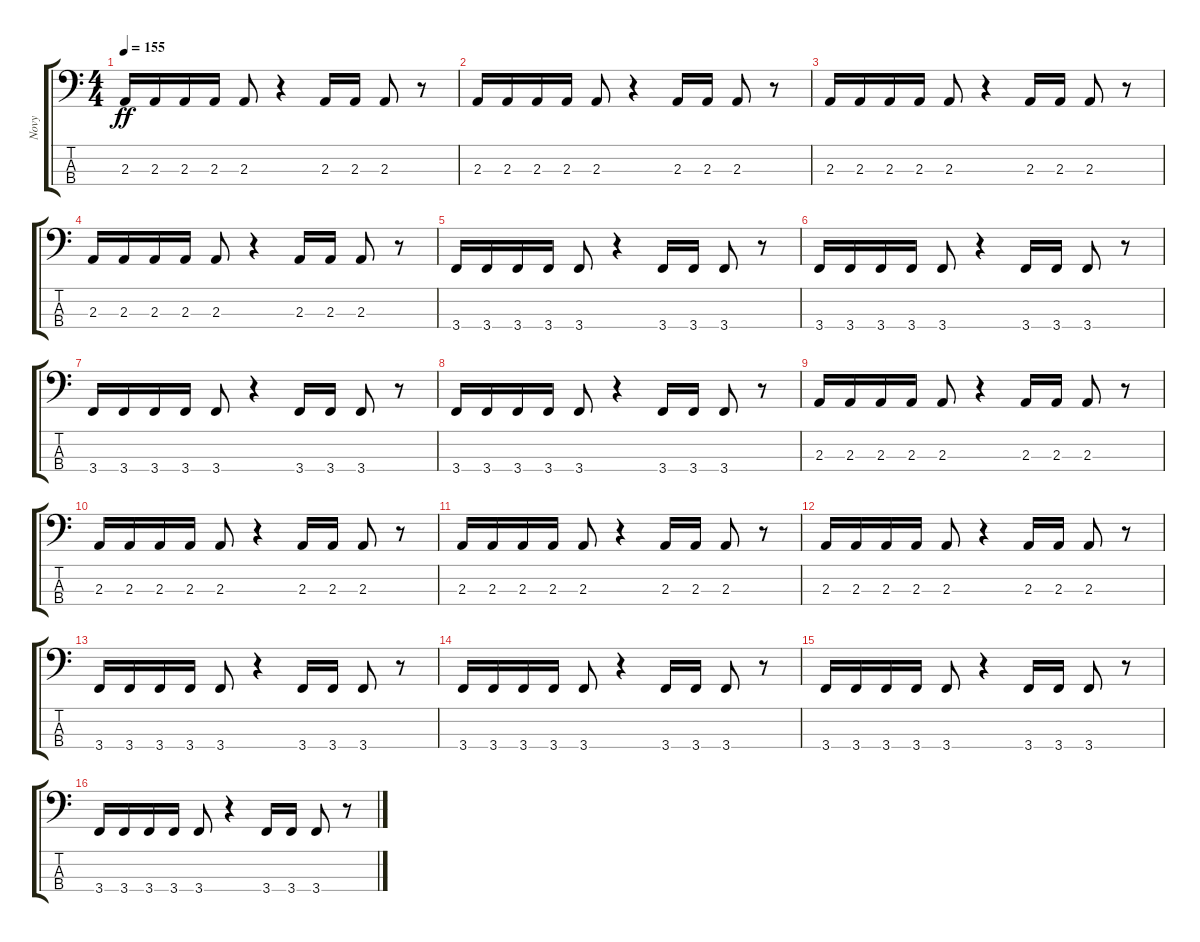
\track ("Novy" "Novy") {instrument electricbassfinger}
\staff {score tabs}
\tuning (F2 C2 G1 D1) {hide}
\ts (4 4)
\tempo 155
\clef f4
\ks c
2.3.16{dy ff} 2.3.16 2.3.16 2.3.16 2.3.8 r.4 2.3.16 2.3.16 2.3.8 r.8 |
2.3.16 2.3.16 2.3.16 2.3.16 2.3.8 r.4 2.3.16 2.3.16 2.3.8 r.8 |
2.3.16 2.3.16 2.3.16 2.3.16 2.3.8 r.4 2.3.16 2.3.16 2.3.8 r.8 |
2.3.16 2.3.16 2.3.16 2.3.16 2.3.8 r.4 2.3.16 2.3.16 2.3.8 r.8 |
3.4.16 3.4.16 3.4.16 3.4.16 3.4.8 r.4 3.4.16 3.4.16 3.4.8 r.8 |
3.4.16 3.4.16 3.4.16 3.4.16 3.4.8 r.4 3.4.16 3.4.16 3.4.8 r.8 |
3.4.16 3.4.16 3.4.16 3.4.16 3.4.8 r.4 3.4.16 3.4.16 3.4.8 r.8 |
3.4.16 3.4.16 3.4.16 3.4.16 3.4.8 r.4 3.4.16 3.4.16 3.4.8 r.8 |
2.3.16 2.3.16 2.3.16 2.3.16 2.3.8 r.4 2.3.16 2.3.16 2.3.8 r.8 |
2.3.16 2.3.16 2.3.16 2.3.16 2.3.8 r.4 2.3.16 2.3.16 2.3.8 r.8 |
2.3.16 2.3.16 2.3.16 2.3.16 2.3.8 r.4 2.3.16 2.3.16 2.3.8 r.8 |
2.3.16 2.3.16 2.3.16 2.3.16 2.3.8 r.4 2.3.16 2.3.16 2.3.8 r.8 |
3.4.16 3.4.16 3.4.16 3.4.16 3.4.8 r.4 3.4.16 3.4.16 3.4.8 r.8 |
3.4.16 3.4.16 3.4.16 3.4.16 3.4.8 r.4 3.4.16 3.4.16 3.4.8 r.8 |
3.4.16 3.4.16 3.4.16 3.4.16 3.4.8 r.4 3.4.16 3.4.16 3.4.8 r.8 |
3.4.16 3.4.16 3.4.16 3.4.16 3.4.8 r.4 3.4.16 3.4.16 3.4.8 r.8
